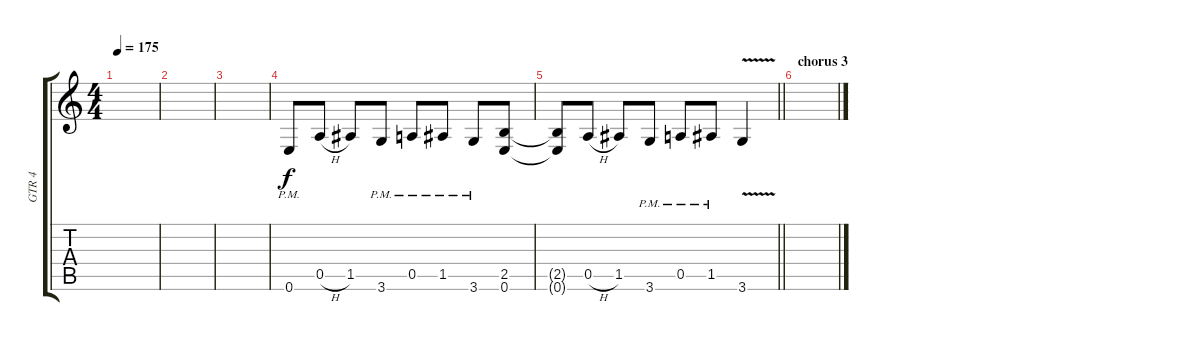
\track ("GTR 4" "GTR 4") {instrument distortionguitar}
\staff {score tabs}
\tuning (E4 B3 G3 D3 A2 E2) {hide}
\ts (4 4)
\tempo 175
\clef g2
\ks c
|
|
|
0.6{pm}.8 0.5{h}.8 1.5.8 3.6{pm}.8 0.5{pm}.8 1.5{pm}.8 3.6{pm}.8 (2.5 0.6).8 |
\barLineRight lightlight
(2.5{t} 0.6{t}).8 0.5{h}.8 1.5.8 3.6{pm}.8 0.5{pm}.8 1.5{pm}.8 3.6{v}.4 |
\section ("" "chorus 3")
